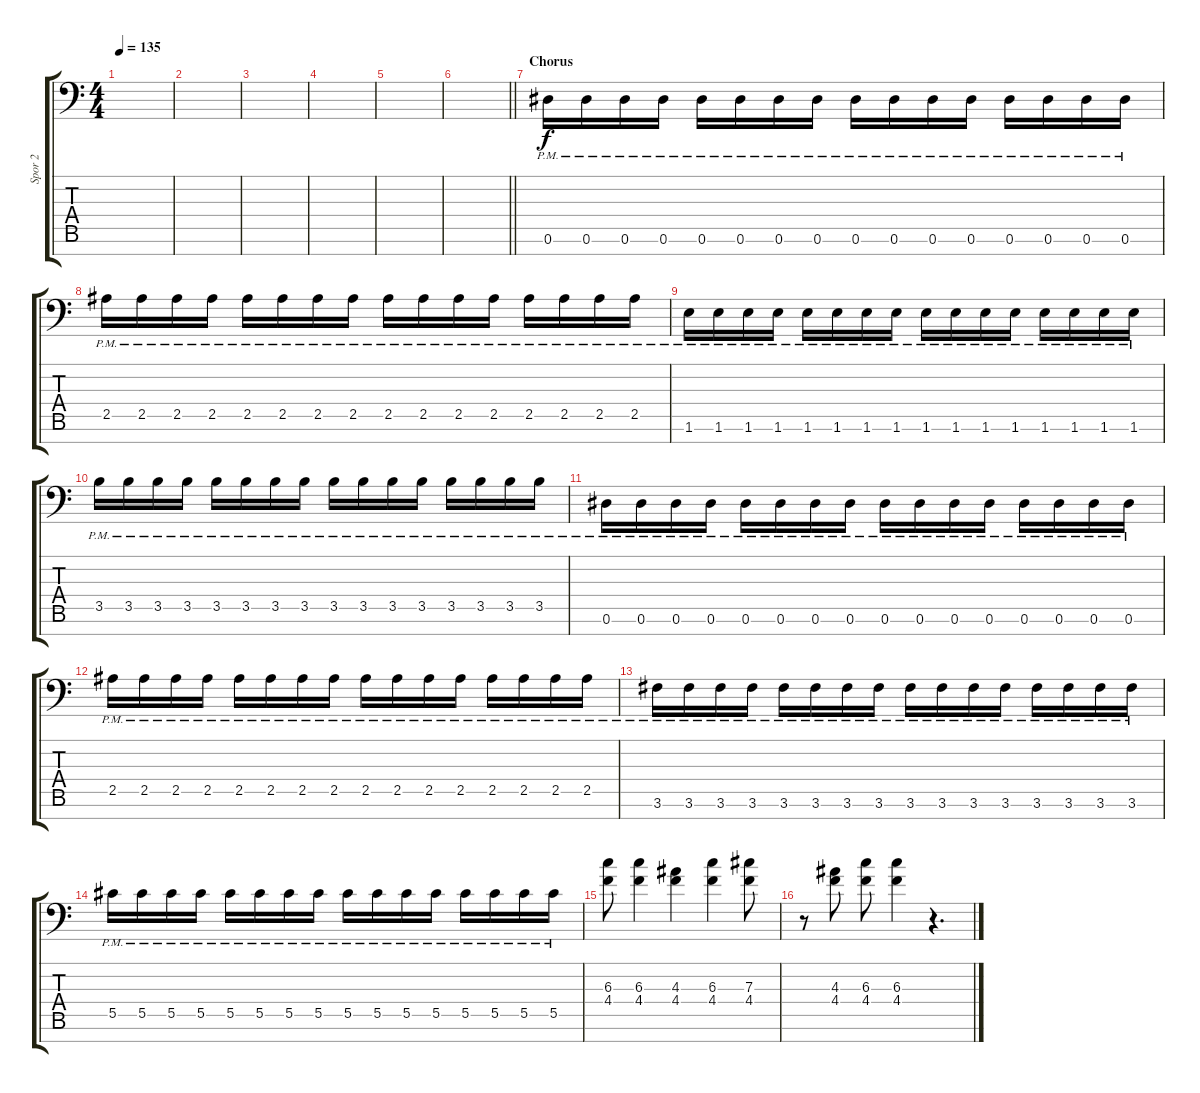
\track ("Spor 2" "Spor 2") {instrument distortionguitar}
\staff {score tabs}
\tuning (Eb4 Bb3 Gb3 Db3 Ab2 Eb2 Bb1) {hide}
\ts (4 4)
\tempo 135
\clef f4
\ks c
|
|
|
|
|
\barLineRight lightlight
|
\section ("" "Chorus")
0.6{pm}.16 0.6{pm}.16 0.6{pm}.16 0.6{pm}.16 0.6{pm}.16 0.6{pm}.16 0.6{pm}.16 0.6{pm}.16 0.6{pm}.16 0.6{pm}.16 0.6{pm}.16 0.6{pm}.16 0.6{pm}.16 0.6{pm}.16 0.6{pm}.16 0.6{pm}.16 |
2.5{pm}.16 2.5{pm}.16 2.5{pm}.16 2.5{pm}.16 2.5{pm}.16 2.5{pm}.16 2.5{pm}.16 2.5{pm}.16 2.5{pm}.16 2.5{pm}.16 2.5{pm}.16 2.5{pm}.16 2.5{pm}.16 2.5{pm}.16 2.5{pm}.16 2.5{pm}.16 |
1.6{pm}.16 1.6{pm}.16 1.6{pm}.16 1.6{pm}.16 1.6{pm}.16 1.6{pm}.16 1.6{pm}.16 1.6{pm}.16 1.6{pm}.16 1.6{pm}.16 1.6{pm}.16 1.6{pm}.16 1.6{pm}.16 1.6{pm}.16 1.6{pm}.16 1.6{pm}.16 |
3.5{pm}.16 3.5{pm}.16 3.5{pm}.16 3.5{pm}.16 3.5{pm}.16 3.5{pm}.16 3.5{pm}.16 3.5{pm}.16 3.5{pm}.16 3.5{pm}.16 3.5{pm}.16 3.5{pm}.16 3.5{pm}.16 3.5{pm}.16 3.5{pm}.16 3.5{pm}.16 |
0.6{pm}.16 0.6{pm}.16 0.6{pm}.16 0.6{pm}.16 0.6{pm}.16 0.6{pm}.16 0.6{pm}.16 0.6{pm}.16 0.6{pm}.16 0.6{pm}.16 0.6{pm}.16 0.6{pm}.16 0.6{pm}.16 0.6{pm}.16 0.6{pm}.16 0.6{pm}.16 |
2.5{pm}.16 2.5{pm}.16 2.5{pm}.16 2.5{pm}.16 2.5{pm}.16 2.5{pm}.16 2.5{pm}.16 2.5{pm}.16 2.5{pm}.16 2.5{pm}.16 2.5{pm}.16 2.5{pm}.16 2.5{pm}.16 2.5{pm}.16 2.5{pm}.16 2.5{pm}.16 |
3.6{pm}.16 3.6{pm}.16 3.6{pm}.16 3.6{pm}.16 3.6{pm}.16 3.6{pm}.16 3.6{pm}.16 3.6{pm}.16 3.6{pm}.16 3.6{pm}.16 3.6{pm}.16 3.6{pm}.16 3.6{pm}.16 3.6{pm}.16 3.6{pm}.16 3.6{pm}.16 |
5.5{pm}.16 5.5{pm}.16 5.5{pm}.16 5.5{pm}.16 5.5{pm}.16 5.5{pm}.16 5.5{pm}.16 5.5{pm}.16 5.5{pm}.16 5.5{pm}.16 5.5{pm}.16 5.5{pm}.16 5.5{pm}.16 5.5{pm}.16 5.5{pm}.16 5.5{pm}.16 |
(6.3 4.4).8 (6.3 4.4).4 (4.3 4.4).4 (6.3 4.4).4 (7.3 4.4).8 |
r.8 (4.3 4.4).8 (6.3 4.4).8 (6.3 4.4).4 r.4{d}
